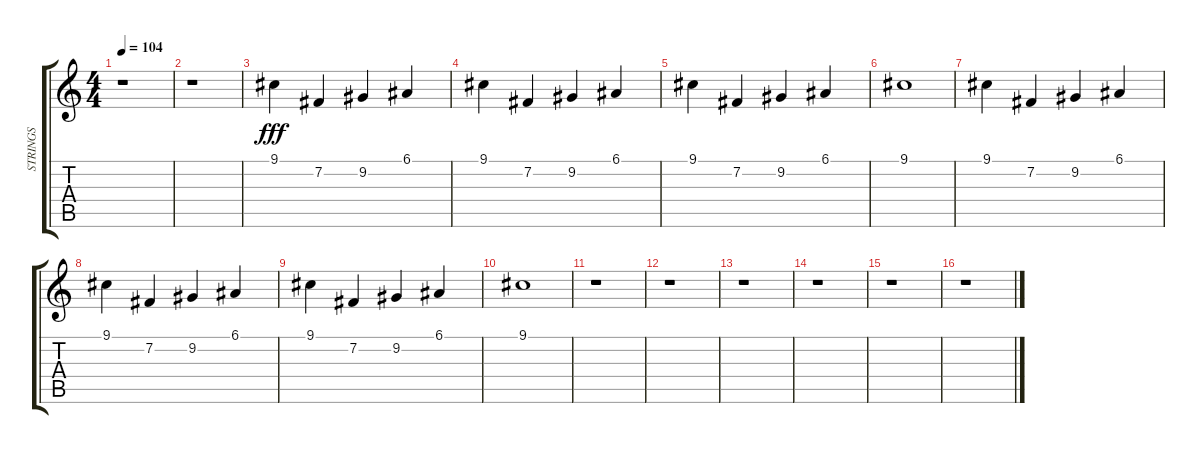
\track ("STRINGS" "STRINGS") {instrument stringensemble1}
\staff {score tabs}
\tuning (E4 B3 G3 D3 A2 E2) {hide}
\ts (4 4)
\tempo 104
\clef g2
\ks c
r.1{dy fff} |
r.1 |
9.1.4 7.2.4 9.2.4 6.1.4 |
9.1.4 7.2.4 9.2.4 6.1.4 |
9.1.4 7.2.4 9.2.4 6.1.4 |
9.1.1 |
9.1.4 7.2.4 9.2.4 6.1.4 |
9.1.4 7.2.4 9.2.4 6.1.4 |
9.1.4 7.2.4 9.2.4 6.1.4 |
9.1.1 |
r.1 |
r.1 |
r.1 |
r.1 |
r.1 |
r.1
